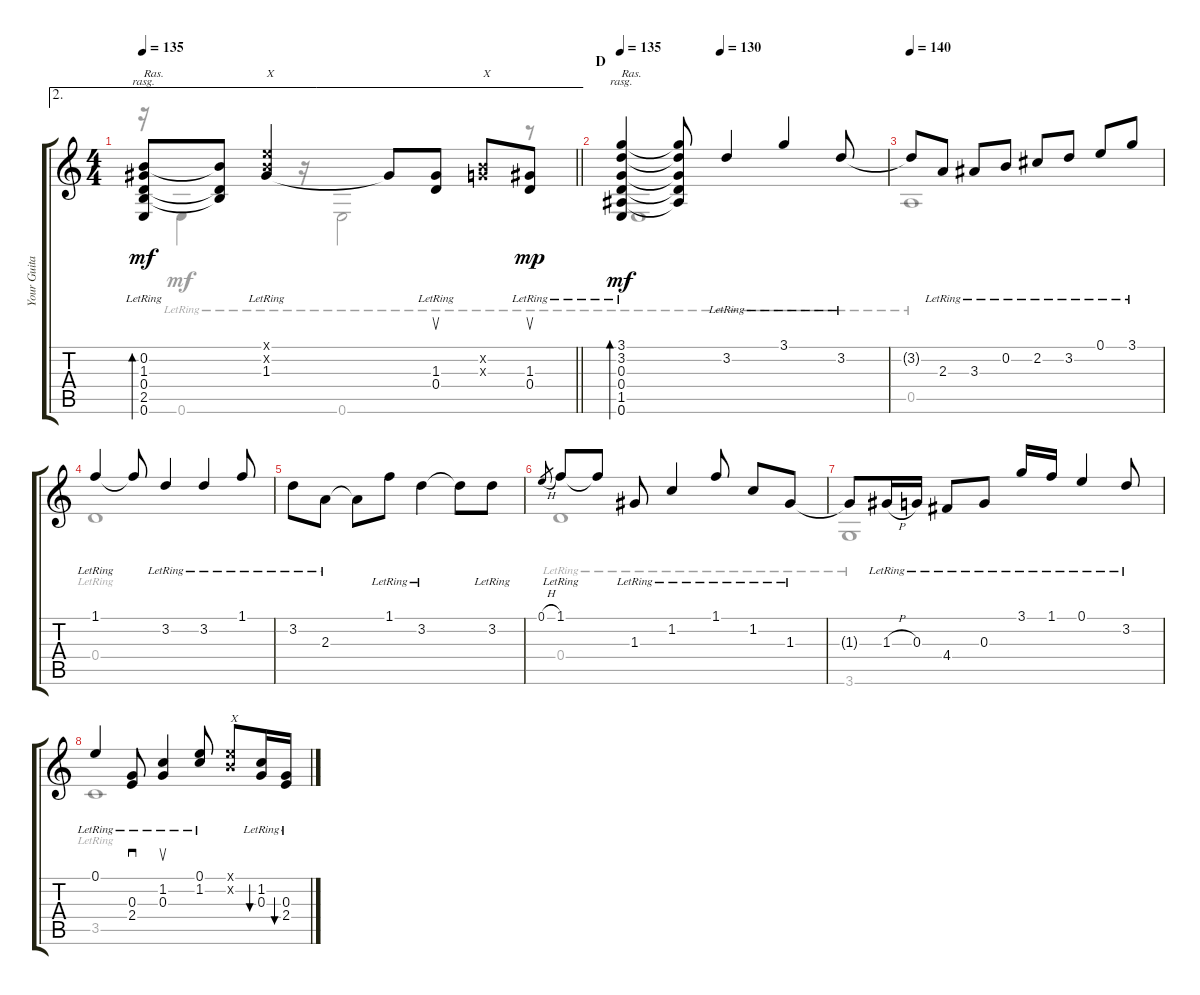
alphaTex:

\track ("Your Guitar" "Your Guita") {instrument acousticguitarsteel}
\staff {score tabs}
\tuning (E4 B3 G3 D3 A2 E2) {hide}
\voice
\ae 2
\ts (4 4)
\tempo 135
\clef g2
\barLineRight lightlight
\ks c
(0.2{lr} 1.3{lr} 0.4{lr} 2.5{lr} 0.6{lr}).8{bd 480 rasg ii txt "Ras." dy mf} (0.2{t} 0.4{t} 2.5{t}).8 (0.1{x} 0.2{x} 1.3{lr}).4{txt "X"} 1.3{t}.8 (1.3{lr} 0.4{lr}).8{su} (0.2{x} 0.3{x}).8{txt "X"} (1.3{lr} 0.4{lr}).8{su dy mp} |
\section ("" "D")
\tempo 135
\tempo (130 0.375)
(3.1{lr} 3.2{lr} 0.3{lr} 0.4{lr} 1.5{lr} 0.6{lr}).4{bd 480 rasg ii txt "Ras." dy mf} (3.1{t} 3.2{t} 0.3{t} 0.4{t} 1.5{t}).8 3.2{lr}.4 3.1{lr}.4 3.2{lr}.8 |
\tempo 140
3.2{t}.8 2.3{lr}.8 3.3{lr}.8 0.2{lr}.8 2.2{lr}.8 3.2{lr}.8 0.1{lr}.8 3.1{lr}.8 |
1.1{lr}.4 1.1{t}.8 3.2{lr}.4 3.2{lr}.4 1.1{lr}.8 |
3.2{lr}.8 2.3{lr}.8 2.3{t}.8 1.1{lr}.8 3.2{lr}.4 3.2{t}.8 3.2{lr}.8 |
0.1{h}.8{gr} 1.1{lr}.8 1.1{t}.8 1.3{lr}.8 1.2{lr}.4 1.1{lr}.8 1.2{lr}.8 1.3{lr}.8 |
1.3{t}.8 1.3{h lr}.16 0.3{lr}.16 4.4{lr}.8 0.3{lr}.8 3.1{lr}.16 1.1{lr}.16 0.1{lr}.4 3.2{lr}.8 |
0.1{lr}.4 (0.3{lr} 2.4{lr}).8{sd} (1.2{lr} 0.3{lr}).4{su} (0.1{lr} 1.2{lr}).8 (0.1{x} 0.2{x}).8{txt "X"} (1.2{lr} 0.3{lr}).16{bu 480} (0.3{lr} 2.4{lr}).16{bu 480}
\voice
\clef g2
\ottava regular
\simile none
\barLineRight lightlight
\ks c
r.16{dy mf} 0.6{lr}.4 r.16 0.6{lr}.2 r.8 |
0.6{lr}.1 |
0.5{lr}.1 |
0.4{lr}.1 |
|
0.4{lr}.1 |
3.6{lr}.1 |
3.5{lr}.1
